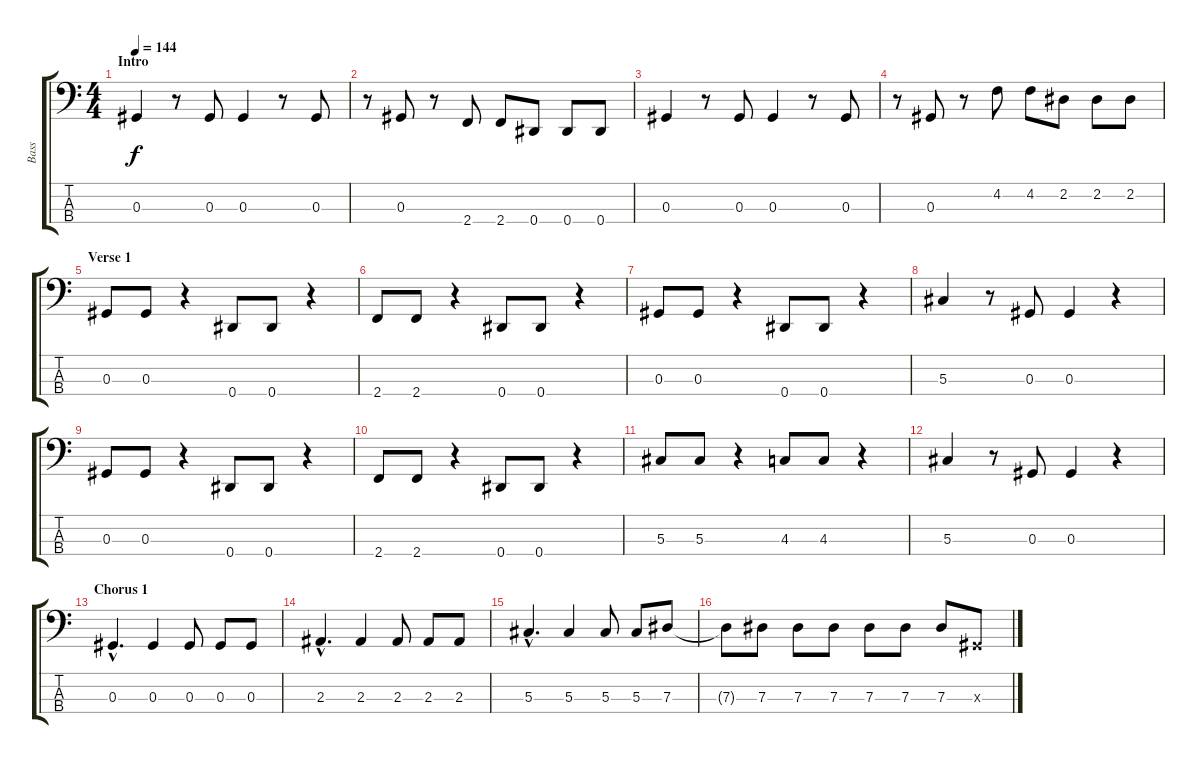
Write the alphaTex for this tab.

\track ("Bass" "Bass") {instrument electricbasspick}
\staff {score tabs}
\tuning (Gb2 Db2 Ab1 Eb1) {hide}
\ts (4 4)
\section ("" "Intro")
\tempo 144
\clef f4
\ks c
0.3.4{dy f instrument electricbasspick} r.8 0.3.8 0.3.4 r.8 0.3.8 |
r.8 0.3.8 r.8 2.4.8 2.4.8 0.4.8 0.4.8 0.4.8 |
0.3.4 r.8 0.3.8 0.3.4 r.8 0.3.8 |
r.8 0.3.8 r.8 4.2.8 4.2.8 2.2.8 2.2.8 2.2.8 |
\section ("" "Verse 1")
0.3.8 0.3.8 r.4 0.4.8 0.4.8 r.4 |
2.4.8 2.4.8 r.4 0.4.8 0.4.8 r.4 |
0.3.8 0.3.8 r.4 0.4.8 0.4.8 r.4 |
5.3.4 r.8 0.3.8 0.3.4 r.4 |
0.3.8 0.3.8 r.4 0.4.8 0.4.8 r.4 |
2.4.8 2.4.8 r.4 0.4.8 0.4.8 r.4 |
5.3.8 5.3.8 r.4 4.3.8 4.3.8 r.4 |
5.3.4 r.8 0.3.8 0.3.4 r.4 |
\section ("" "Chorus 1")
0.3{hac}.4{d} 0.3.4 0.3.8 0.3.8 0.3.8 |
2.3{hac}.4{d} 2.3.4 2.3.8 2.3.8 2.3.8 |
5.3{hac}.4{d} 5.3.4 5.3.8 5.3.8 7.3.8 |
7.3{t}.8 7.3.8 7.3.8 7.3.8 7.3.8 7.3.8 7.3.8 0.3{x}.8
